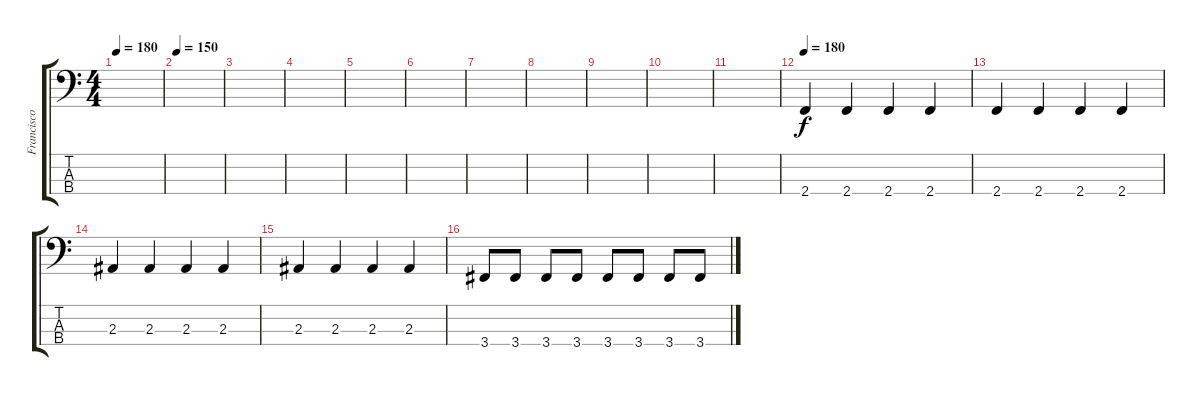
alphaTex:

\track ("Francisco Fidalgo" "Francisco ") {instrument electricbasspick}
\staff {score tabs}
\tuning (Gb2 Db2 Ab1 Eb1) {hide}
\ts (4 4)
\tempo 180
\clef f4
\ks c
|
\tempo 150
|
|
|
|
|
|
|
|
|
|
\tempo 180
2.4.4 2.4.4 2.4.4 2.4.4 |
2.4.4 2.4.4 2.4.4 2.4.4 |
2.3.4 2.3.4 2.3.4 2.3.4 |
2.3.4 2.3.4 2.3.4 2.3.4 |
3.4.8 3.4.8 3.4.8 3.4.8 3.4.8 3.4.8 3.4.8 3.4.8
